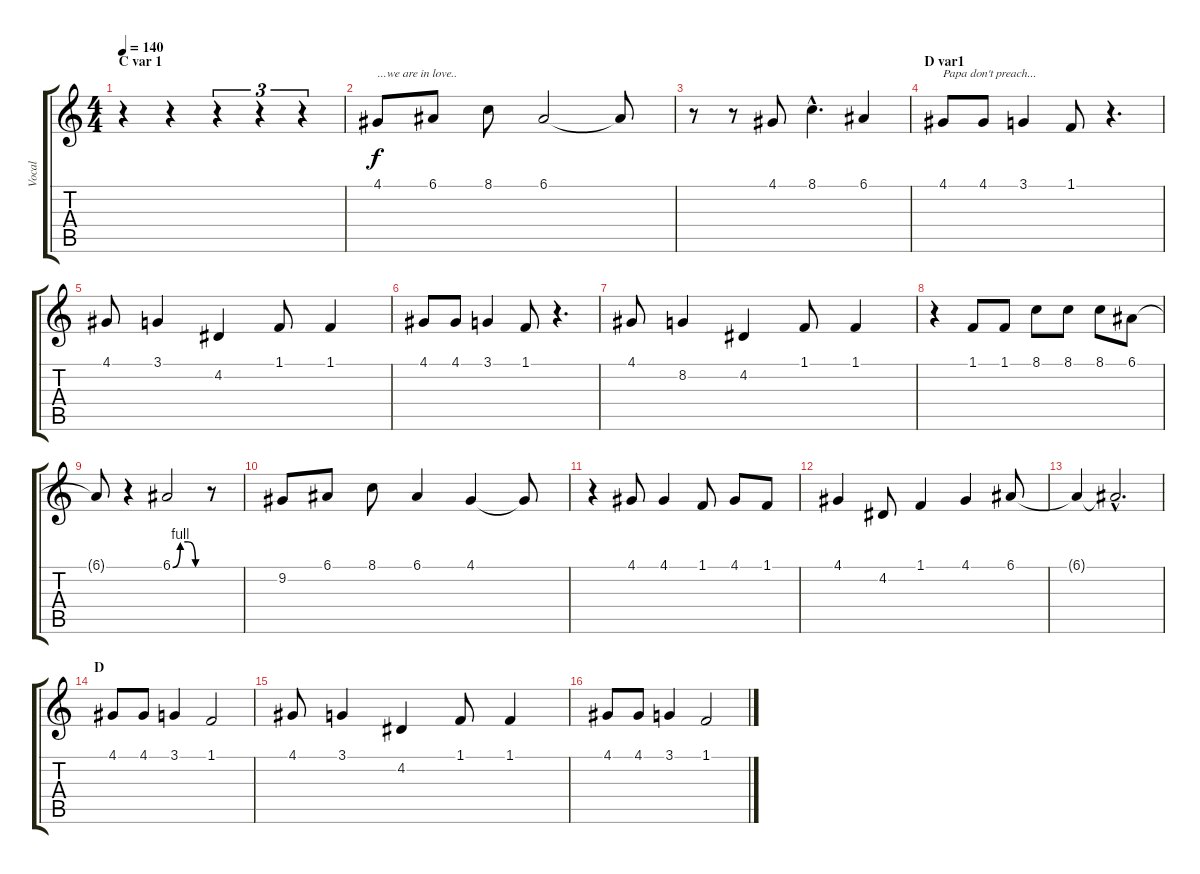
\track ("Vocal" "Vocal") {instrument electricpiano1}
\staff {score tabs}
\tuning (E4 B3 G3 D3 A2 E2) {hide}
\ts (4 4)
\section ("" "C var 1")
\tempo 140
\clef g2
\ks c
r.4{dy f} r.4 r.4{tu (3 2)} r.4{tu (3 2)} r.4{tu (3 2)} |
4.1.8{txt "...we are in love.."} 6.1.8 8.1.8 6.1.2 6.1{t}.8 |
r.8 r.8 4.1.8 8.1{hac}.4{d} 6.1.4 |
\section ("" "D var1")
4.1.8{txt "Papa don't preach..."} 4.1.8 3.1.4 1.1.8 r.4{d} |
4.1.8 3.1.4 4.2.4 1.1.8 1.1.4 |
4.1.8 4.1.8 3.1.4 1.1.8 r.4{d} |
4.1.8 8.2.4 4.2.4 1.1.8 1.1.4 |
r.4 1.1.8 1.1.8 8.1.8 8.1.8 8.1.8 6.1.8 |
6.1{t}.8 r.4 6.1{be (custom 0 0 15 4 30 4 45 0 60 0)}.2 r.8 |
9.2.8 6.1.8 8.1.8 6.1.4 4.1.4 4.1{t}.8 |
r.4 4.1.8 4.1.4 1.1.8 4.1.8 1.1.8 |
4.1.4 4.2.8 1.1.4 4.1.4 6.1.8 |
6.1{t}.4 6.1{hac t}.2{d} |
\section ("" "D")
4.1.8 4.1.8 3.1.4 1.1.2 |
4.1.8 3.1.4 4.2.4 1.1.8 1.1.4 |
4.1.8 4.1.8 3.1.4 1.1.2
